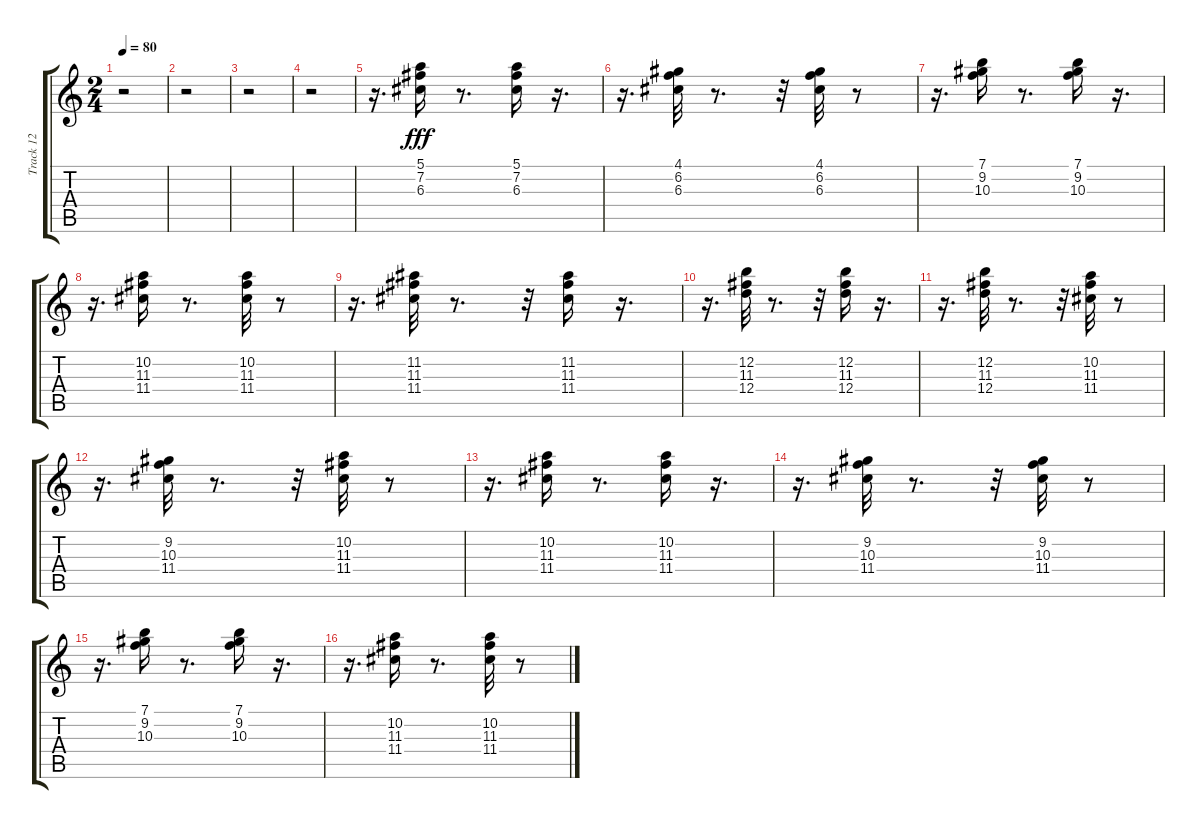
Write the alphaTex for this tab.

\track ("Track 12" "Track 12") {instrument electricguitarclean}
\staff {score tabs}
\tuning (E4 B3 G3 D3 A2 E2) {hide}
\ts (2 4)
\tempo 80
\clef g2
\ks c
r.2{dy fff} |
r.2 |
r.2 |
r.2 |
r.16{d} (5.1 7.2 6.3).16 r.8{d} (5.1 7.2 6.3).16 r.16{d} |
r.16{d} (4.1 6.2 6.3).32 r.8{d} r.32 (4.1 6.2 6.3).32 r.8 |
r.16{d} (7.1 9.2 10.3).16 r.8{d} (7.1 9.2 10.3).16 r.16{d} |
r.16{d} (10.2 11.3 11.4).16 r.8{d} (10.2 11.3 11.4).32 r.8 |
r.16{d} (11.2 11.3 11.4).32 r.8{d} r.32 (11.2 11.3 11.4).16 r.16{d} |
r.16{d} (12.2 11.3 12.4).32 r.8{d} r.32 (12.2 11.3 12.4).16 r.16{d} |
r.16{d} (12.2 11.3 12.4).32 r.8{d} r.32 (10.2 11.3 11.4).32 r.8 |
r.16{d} (9.2 10.3 11.4).32 r.8{d} r.32 (10.2 11.3 11.4).32 r.8 |
r.16{d} (10.2 11.3 11.4).16 r.8{d} (10.2 11.3 11.4).16 r.16{d} |
r.16{d} (9.2 10.3 11.4).32 r.8{d} r.32 (9.2 10.3 11.4).32 r.8 |
r.16{d} (7.1 9.2 10.3).16 r.8{d} (7.1 9.2 10.3).16 r.16{d} |
r.16{d} (10.2 11.3 11.4).16 r.8{d} (10.2 11.3 11.4).32 r.8
